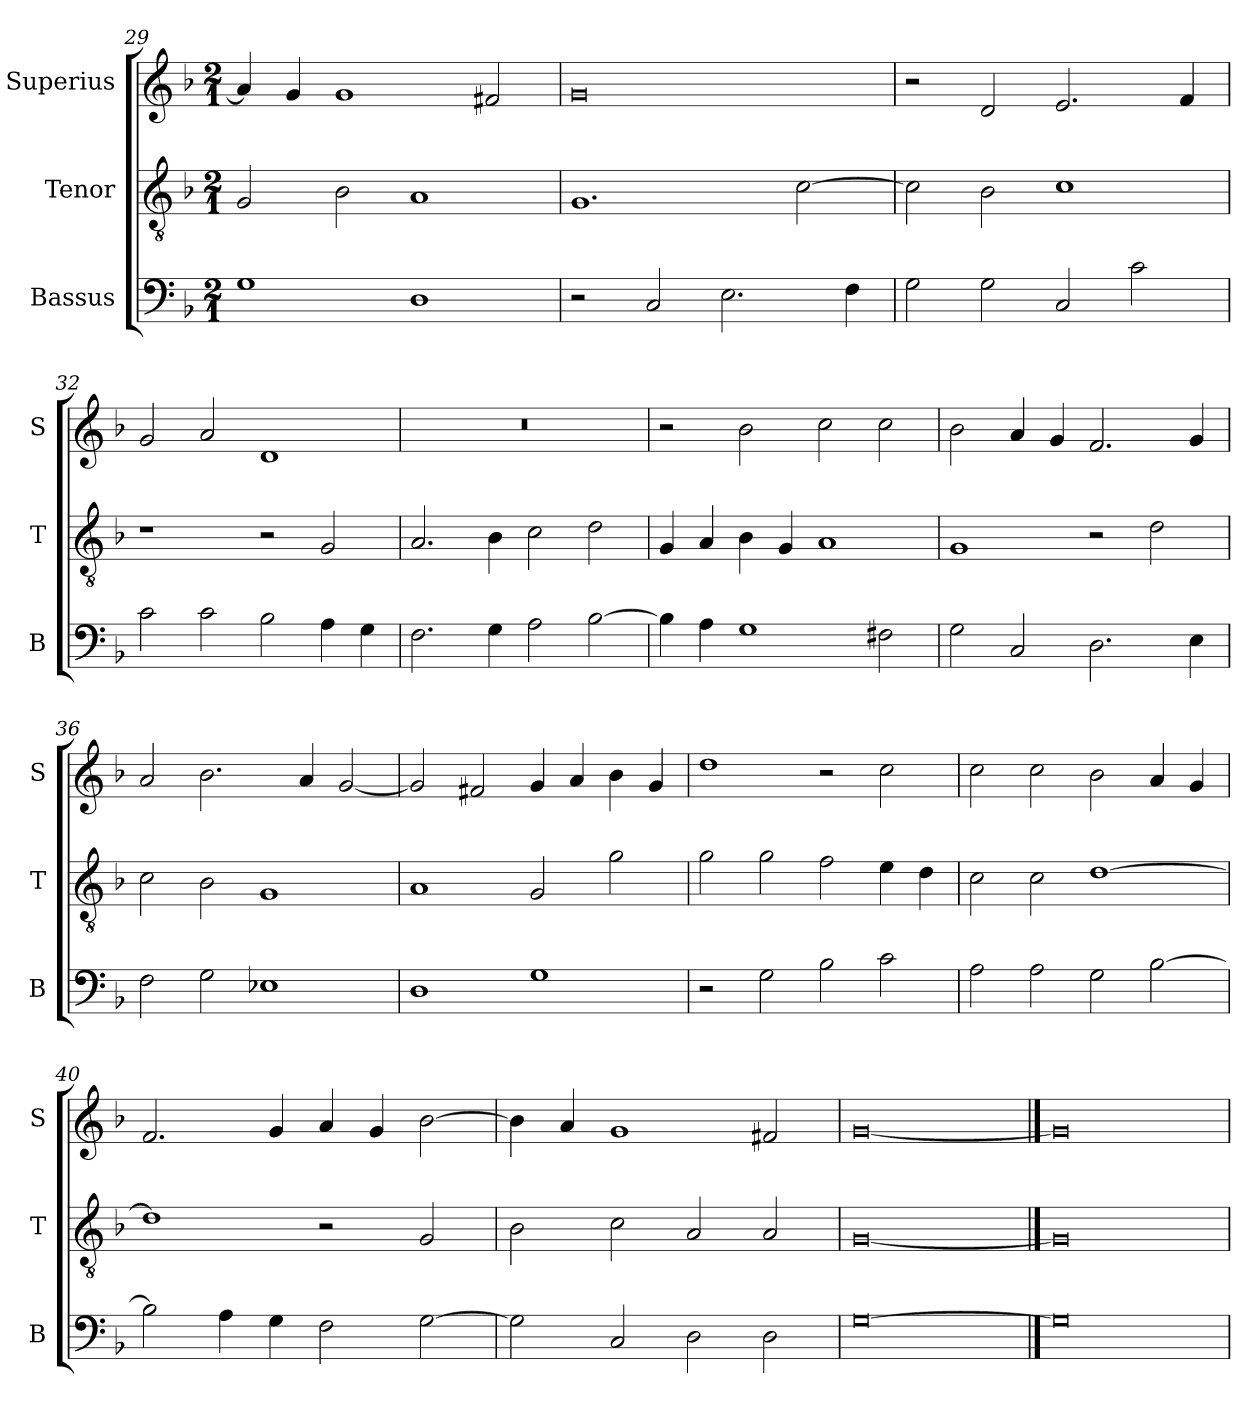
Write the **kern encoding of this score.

**kern	**kern	**kern
*part3	*part2	*part1
*staff3	*staff2	*staff1
*I"Bassus	*I"Tenor	*I"Superius
*I'B	*I'T	*I'S
*clefF4	*clefGv2	*clefG2
*k[b-]	*k[b-]	*k[b-]
*F:	*F:	*F:
*M2/1	*M2/1	*M2/1
=29	=29	=29
1G	2G	4a]
.	.	4g
.	2B-	1g
1D	1A	.
.	.	2f#X
=30	=30	=30
2r	1.G	0g
2C	.	.
2.E	.	.
.	[2c	.
4F	.	.
=31	=31	=31
2G	2c]	2r
2G	2B-	2d
2C	1c	2.e
2c	.	.
.	.	4f
=32	=32	=32
2c	1r	2g
2c	.	2a
2B-	2r	1d
4A	2G	.
4G	.	.
=33	=33	=33
2.F	2.A	0r
4G	4B-	.
2A	2c	.
[2B-	2d	.
=34	=34	=34
4B-]	4G	2r
4A	4A	.
1G	4B-	2b-
.	4G	.
.	1A	2cc
2F#X	.	2cc
=35	=35	=35
2G	1G	2b-
2C	.	4a
.	.	4g
2.D	2r	2.f
.	2d	.
4E	.	4g
=36	=36	=36
2F	2c	2a
2G	2B-	2.b-
1E-X	1G	.
.	.	4a
.	.	[2g
=37	=37	=37
1D	1A	2g]
.	.	2f#X
1G	2G	4g
.	.	4a
.	2g	4b-
.	.	4g
=38	=38	=38
2r	2g	1dd
2G	2g	.
2B-	2f	2r
2c	4e	2cc
.	4d	.
=39	=39	=39
2A	2c	2cc
2A	2c	2cc
2G	[1d	2b-
[2B-	.	4a
.	.	4g
=40	=40	=40
2B-]	1d]	2.f
4A	.	.
4G	.	4g
2F	2r	4a
.	.	4g
[2G	2G	[2b-
=41	=41	=41
2G]	2B-	4b-]
.	.	4a
2C	2c	1g
2D	2A	.
2D	2A	2f#X
=42	=42	=42
[0G	[0G	[0g
==43	==43	==43
0G]	0G]	0g]
=	=	=
*-	*-	*-
